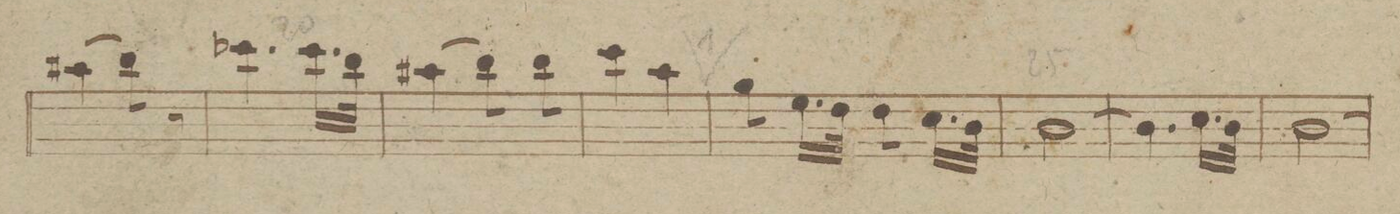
**kern	**dynam
*I"Fagotto Secondo.	*
*clefF4	*
*k[b-e-]	*
*M2/4	*
(4c#X\	.
8d\)	.
8r	.
=20	=20
4.e-X\	.
16.e-\LL	.
32d\JJk	.
=21	=21
(4c#X\	.
8d\)	.
8d\	.
=22	=22
4e-\	.
4c\	.
=23	=23
8B-\	.
16.G\LL	.
32F\JJk	.
8F\	.
16.E-\LL	.
32D\JJk	.
=24	=24
[2D\	.
=25	=25
4.D\]	.
16.E-\LL	.
32D\JJk	.
=26	=26
[2D\	.
=27	=27
*-	*-
